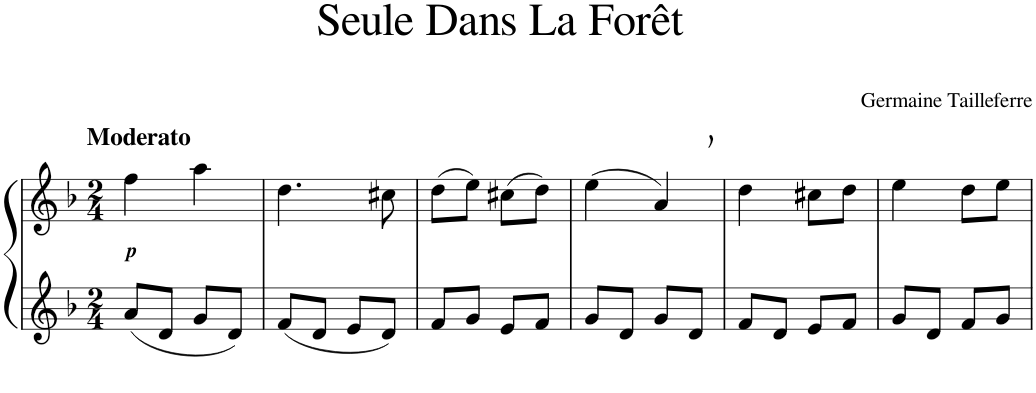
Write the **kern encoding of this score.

**kern	**kern
*part1	*part1
*staff2	*staff1
*I"Piano	*
*I'Pno.	*
*clefG2	*clefG2
*k[b-]	*k[b-]
*M2/4	*M2/4
=1	=1
!	!LO:TX:a:B:t=Moderato
!	!LO:TX:b:Bi:t=p
8a/L	4ff\
8d/J	.
8g/L	4aa\
8d/J	.
=2	=2
8f/L	4.dd\
8d/J	.
8e/L	.
8d/J	8cc#X\
=3	=3
8f/L	(8dd\L
8g/J	8ee\J)
8e/L	(8cc#X\L
8f/J	8dd\J)
=4	=4
8g/L	(4ee\
8d/J	.
8g/L	4a,/)
8d/J	.
=5	=5
8f/L	4dd\
8d/J	.
8e/L	8cc#X\L
8f/J	8dd\J
=6	=6
8g/L	4ee\
8d/J	.
8f/L	8dd\L
8g/J	8ee\J
=	=
*-	*-
